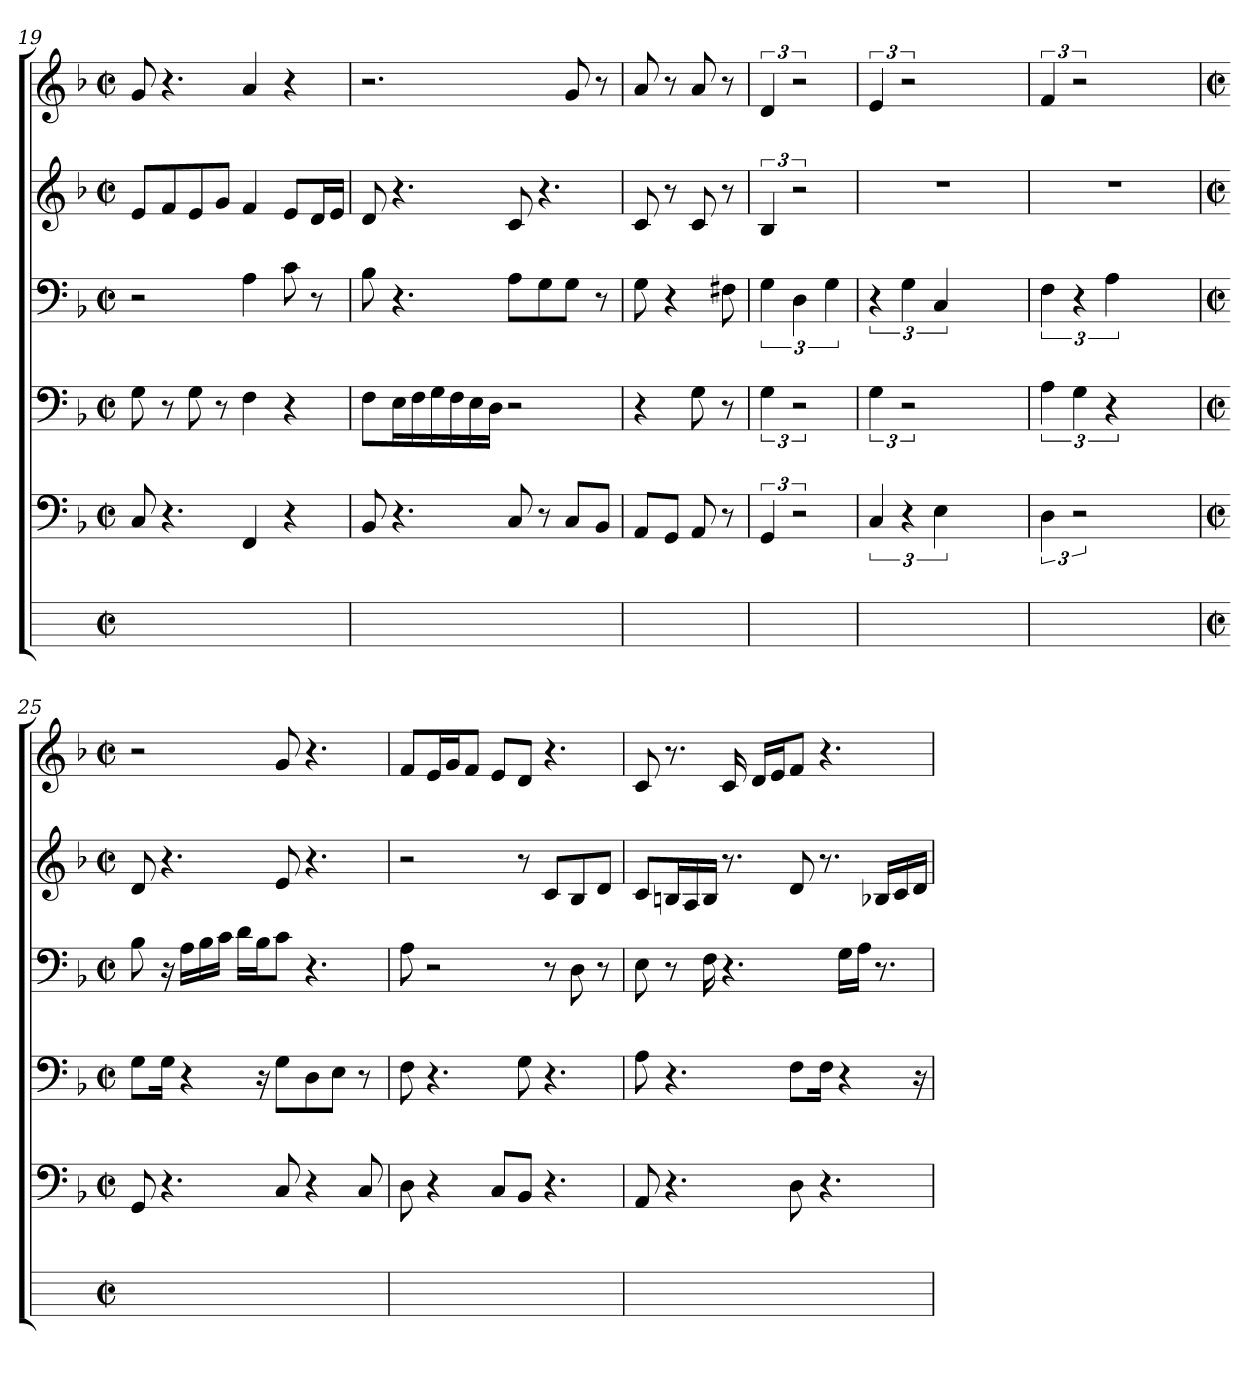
**kern	**kern	**kern	**kern	**kern	**kern
*part6	*part5	*part4	*part3	*part2	*part1
*staff6	*staff5	*staff4	*staff3	*staff2	*staff1
*	*clefF4	*clefF4	*clefF4	*clefG2	*clefG2
*	*k[b-]	*k[b-]	*k[b-]	*k[b-]	*k[b-]
*	*F:	*F:	*F:	*F:	*F:
*M2/2	*M2/2	*M2/2	*M2/2	*M2/2	*M2/2
*met(c|)	*met(c|)	*met(c|)	*met(c|)	*met(c|)	*met(c|)
=19	=19	=19	=19	=19	=19
1ryy	8C	8G	2r	8eL	8g
.	4.r	8r	.	8fi	4.r
.	.	8Gj	.	8ej	.
.	.	8r	.	8giJ	.
.	4FF	4F	4A	4f	4a
.	4r	4r	8c	8eL	4r
.	.	.	8r	16diL	.
.	.	.	.	16eiJJ	.
=20	=20	=20	=20	=20	=20
1ryy	8BB-	8FjL	8B-	8d	2.r
.	4.r	16EiL	4.r	4.r	.
.	.	16Fi	.	.	.
.	.	16GZ	.	.	.
.	.	16Fi	.	.	.
.	.	16Ej	.	.	.
.	.	16DjJJ	.	.	.
.	8C	2r	8AL	8c	.
.	8r	.	8G	4.r	.
.	8CjL	.	8GJ	.	8g
.	8BB-J	.	8r	.	8r
=21	=21	=21	=21	=21	=21
2ryy	8AAL	4r	8Gj	8cj	8a
.	8GGZJ	.	4r	8r	8r
.	8AAj	8GZ	.	8cj	8aj
.	8r	8r	8F#XZ	8r	8r
=22	=22	=22	=22	=22	=22
2ryy	6GG	6G	6G	6B-	6d
.	3r	3r	6D	3r	3r
.	.	.	6G	.	.
=23	=23	=23	=23	=23	=23
1ryy	6C	6G	6r	1r	6e
.	6r	3r	6G	.	3r
.	6Ej	.	6C	.	.
.	2ryy	2ryy	2ryy	.	2ryy
=24	=24	=24	=24	=24	=24
1ryy	6D	6A	6F	1r	6f
.	3r	6GZ	6r	.	3r
.	.	6r	6A	.	.
.	2ryy	2ryy	2ryy	.	2ryy
=25	=25	=25	=25	=25	=25
*stria6	*	*	*	*	*
*M2/2	*M2/2	*M2/2	*M2/2	*M2/2	*M2/2
*met(c|)	*met(c|)	*met(c|)	*met(c|)	*met(c|)	*met(c|)
1ryy	8GG	8GL	8B-	8d	2r
.	4.r	16GjJk	16r	4.r	.
.	.	4r	16AiLL	.	.
.	.	.	16B-Z	.	.
.	.	.	16ciJJ	.	.
.	.	.	16djLL	.	.
.	.	16r	16B-iJ	.	.
.	8C	8GjL	8cJ	8e	8g
.	4r	8Di	4.r	4.r	4.r
.	.	8EJ	.	.	.
.	8Ci	8r	.	.	.
=26	=26	=26	=26	=26	=26
1ryy	8D	8F	8A	2r	8fL
.	4r	4.r	2r	.	16eiL
.	.	.	.	.	16giJ
.	.	.	.	.	8fiJ
.	8CL	.	.	.	8eL
.	8BB-J	8G	.	8r	8dJ
.	4.r	4.r	8r	8ciL	4.r
.	.	.	8D	8B-	.
.	.	.	8r	8diJ	.
=27	=27	=27	=27	=27	=27
1ryy	8AA	8A	8E	8cL	8c
.	4.r	4.r	8r	16BniL	8.r
.	.	.	.	16Ai	.
.	.	.	16F	16BZJJ	.
.	.	.	4.r	8.r	16ci
.	.	.	.	.	16diLL
.	.	.	.	.	16eiJ
.	8D	8FL	.	8d	8fJ
.	4.r	16FjJk	.	8.r	4.r
.	.	4r	16GiLL	.	.
.	.	.	16AJJ	.	.
.	.	.	8.r	16B-XiLL	.
.	.	.	.	16cZ	.
.	.	16r	.	16diJJ	.
=	=	=	=	=	=
*-	*-	*-	*-	*-	*-
